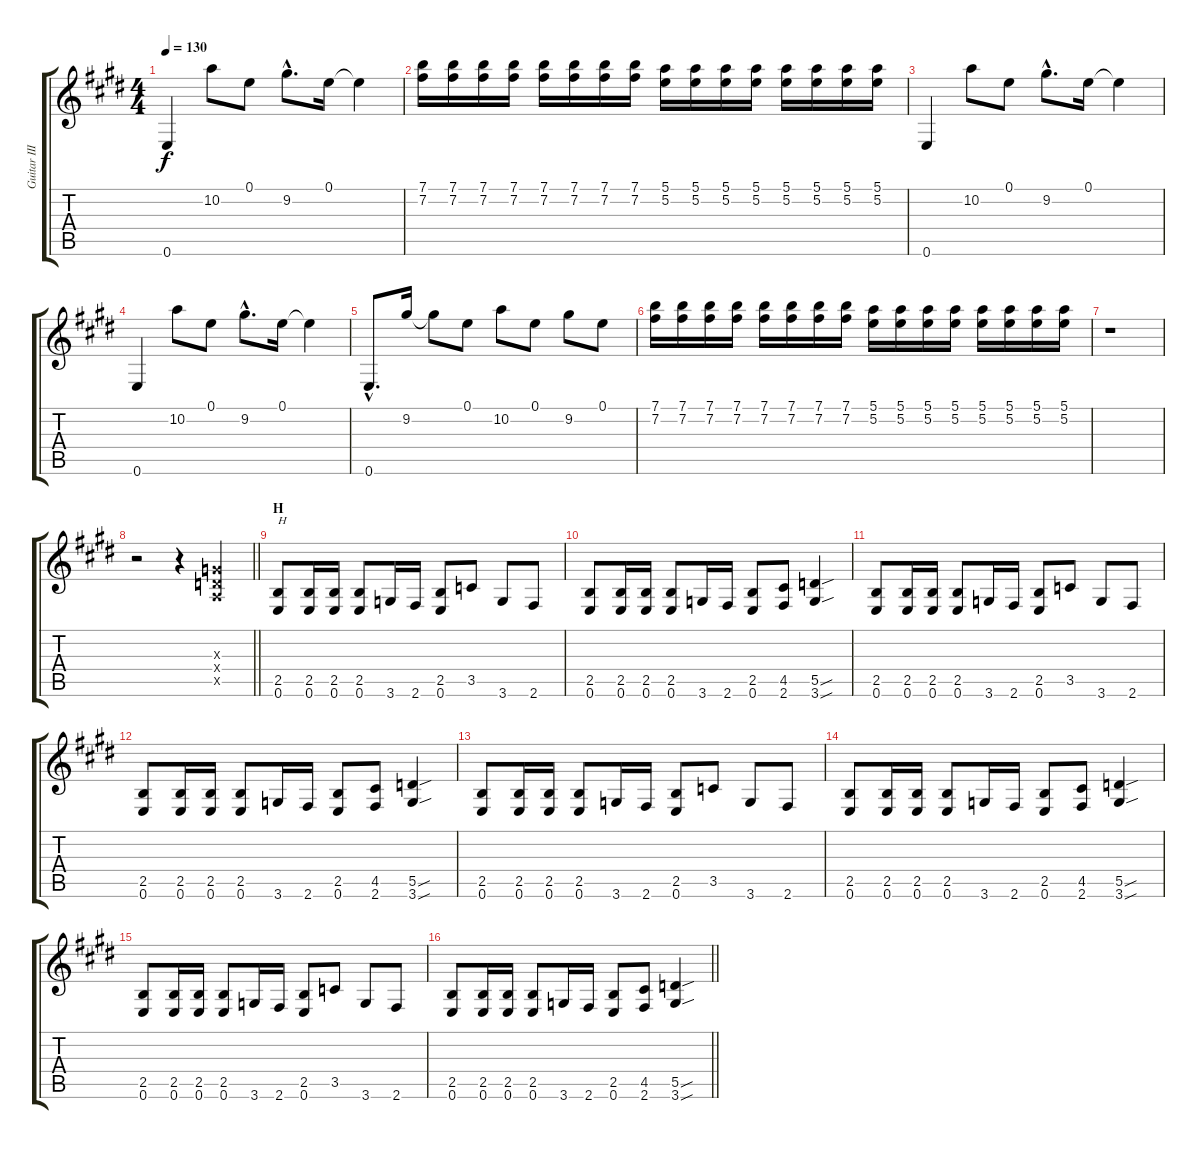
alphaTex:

\track ("Guitar III" "Guitar III") {instrument overdrivenguitar}
\staff {score tabs}
\tuning (E4 B3 G3 D3 A2 E2) {hide}
\ts (4 4)
\tempo 130
\clef g2
\ks e
0.6.4{dy f} 10.2.8 0.1.8 9.2{hac}.8{d} 0.1.16 0.1{t}.4 |
(7.1 7.2).16 (7.1 7.2).16 (7.1 7.2).16 (7.1 7.2).16 (7.1 7.2).16 (7.1 7.2).16 (7.1 7.2).16 (7.1 7.2).16 (5.1 5.2).16 (5.1 5.2).16 (5.1 5.2).16 (5.1 5.2).16 (5.1 5.2).16 (5.1 5.2).16 (5.1 5.2).16 (5.1 5.2).16 |
0.6.4 10.2.8 0.1.8 9.2{hac}.8{d} 0.1.16 0.1{t}.4 |
0.6.4 10.2.8 0.1.8 9.2{hac}.8{d} 0.1.16 0.1{t}.4 |
0.6{hac}.8{d} 9.2.16 9.2{t}.8 0.1.8 10.2.8 0.1.8 9.2.8 0.1.8 |
(7.1 7.2).16 (7.1 7.2).16 (7.1 7.2).16 (7.1 7.2).16 (7.1 7.2).16 (7.1 7.2).16 (7.1 7.2).16 (7.1 7.2).16 (5.1 5.2).16 (5.1 5.2).16 (5.1 5.2).16 (5.1 5.2).16 (5.1 5.2).16 (5.1 5.2).16 (5.1 5.2).16 (5.1 5.2).16 |
r.1 |
\barLineRight lightlight
r.2 r.4 (0.3{x} 0.4{x} 0.5{x}).4 |
\section ("" "H")
(2.5 0.6).8{txt "H"} (2.5 0.6).16 (2.5 0.6).16 (2.5 0.6).8 3.6.16 2.6.16 (2.5 0.6).8 3.5.8 3.6.8 2.6.8 |
(2.5 0.6).8 (2.5 0.6).16 (2.5 0.6).16 (2.5 0.6).8 3.6.16 2.6.16 (2.5 0.6).8 (4.5 2.6).8 (5.5{sou} 3.6{sou}).4 |
(2.5 0.6).8 (2.5 0.6).16 (2.5 0.6).16 (2.5 0.6).8 3.6.16 2.6.16 (2.5 0.6).8 3.5.8 3.6.8 2.6.8 |
(2.5 0.6).8 (2.5 0.6).16 (2.5 0.6).16 (2.5 0.6).8 3.6.16 2.6.16 (2.5 0.6).8 (4.5 2.6).8 (5.5{sou} 3.6{sou}).4 |
(2.5 0.6).8 (2.5 0.6).16 (2.5 0.6).16 (2.5 0.6).8 3.6.16 2.6.16 (2.5 0.6).8 3.5.8 3.6.8 2.6.8 |
(2.5 0.6).8 (2.5 0.6).16 (2.5 0.6).16 (2.5 0.6).8 3.6.16 2.6.16 (2.5 0.6).8 (4.5 2.6).8 (5.5{sou} 3.6{sou}).4 |
(2.5 0.6).8 (2.5 0.6).16 (2.5 0.6).16 (2.5 0.6).8 3.6.16 2.6.16 (2.5 0.6).8 3.5.8 3.6.8 2.6.8 |
\barLineRight lightlight
(2.5 0.6).8 (2.5 0.6).16 (2.5 0.6).16 (2.5 0.6).8 3.6.16 2.6.16 (2.5 0.6).8 (4.5 2.6).8 (5.5{sou} 3.6{sou}).4
